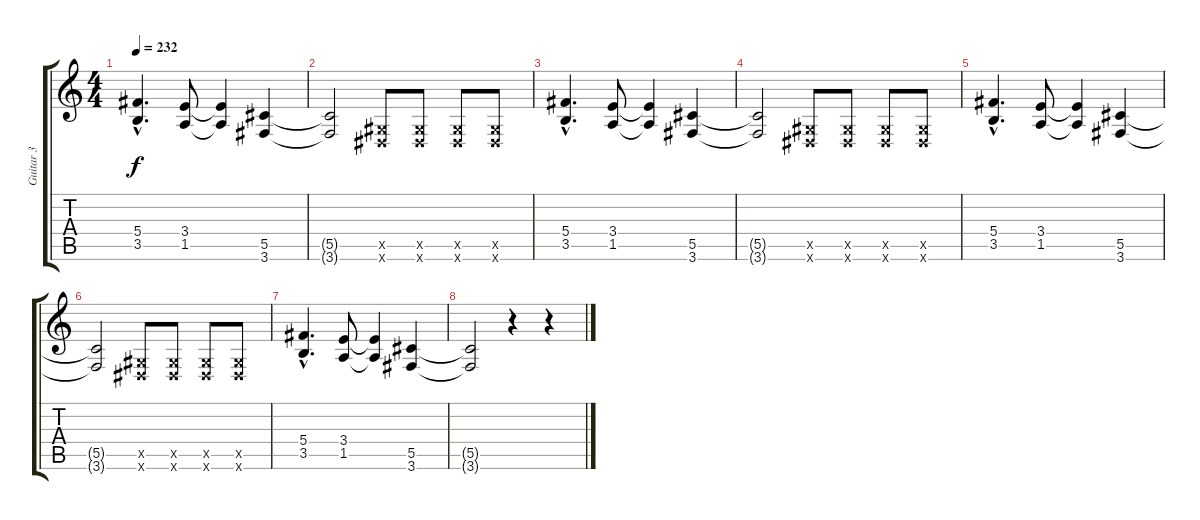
\track ("Guitar 3" "Guitar 3") {instrument distortionguitar}
\staff {score tabs}
\tuning (Eb4 Bb3 Gb3 Db3 Ab2 Eb2) {hide}
\ts (4 4)
\tempo 232
\clef g2
\ks c
(5.4{hac} 3.5{hac}).4{d dy f} (3.4 1.5).8 (3.4{t} 1.5{t}).4 (5.5 3.6).4 |
(5.5{t} 3.6{t}).2 (0.5{x} 0.6{x}).8 (0.5{x} 0.6{x}).8 (0.5{x} 0.6{x}).8 (0.5{x} 0.6{x}).8 |
(5.4{hac} 3.5{hac}).4{d} (3.4 1.5).8 (3.4{t} 1.5{t}).4 (5.5 3.6).4 |
(5.5{t} 3.6{t}).2 (0.5{x} 0.6{x}).8 (0.5{x} 0.6{x}).8 (0.5{x} 0.6{x}).8 (0.5{x} 0.6{x}).8 |
(5.4{hac} 3.5{hac}).4{d} (3.4 1.5).8 (3.4{t} 1.5{t}).4 (5.5 3.6).4 |
(5.5{t} 3.6{t}).2 (0.5{x} 0.6{x}).8 (0.5{x} 0.6{x}).8 (0.5{x} 0.6{x}).8 (0.5{x} 0.6{x}).8 |
(5.4{hac} 3.5{hac}).4{d} (3.4 1.5).8 (3.4{t} 1.5{t}).4 (5.5 3.6).4 |
(5.5{t} 3.6{t}).2 r.4 r.4
